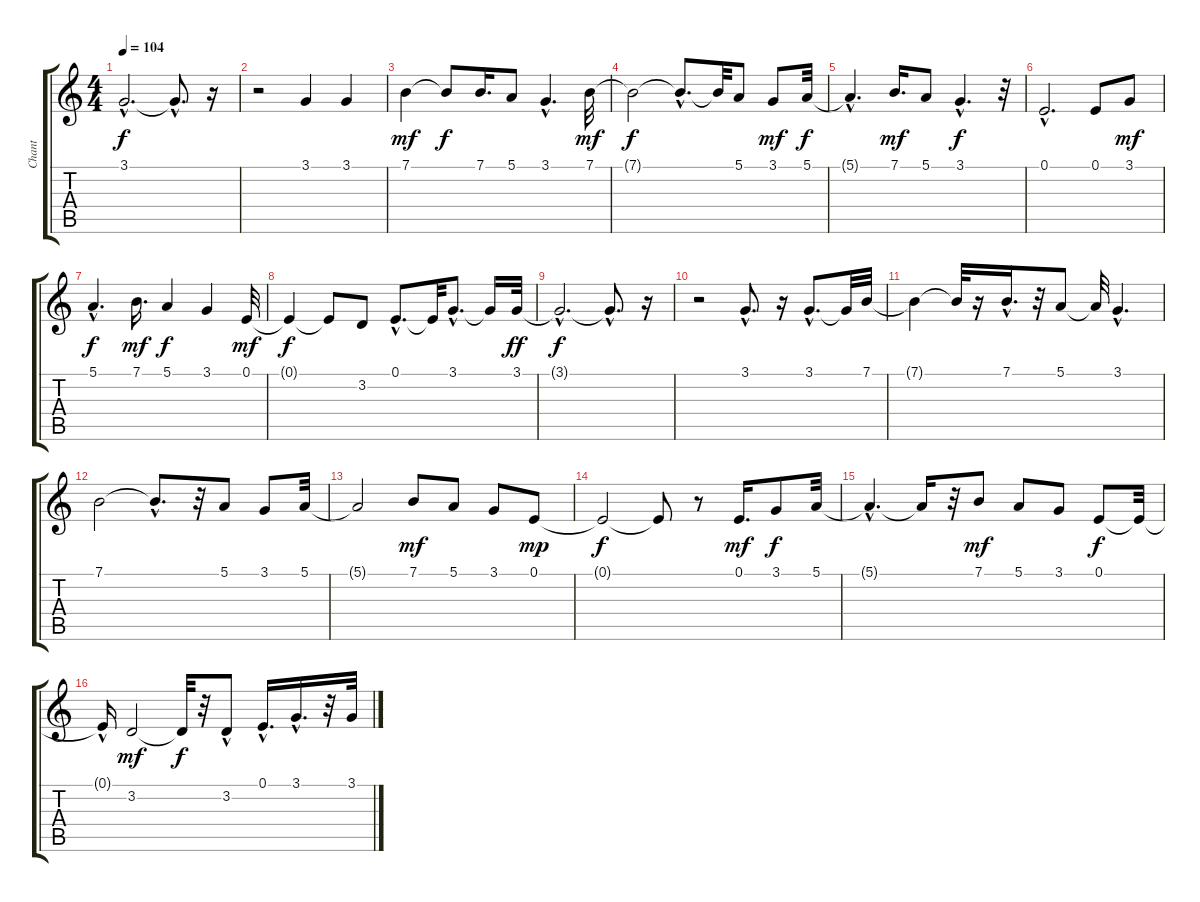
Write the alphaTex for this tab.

\track ("Chant" "Chant") {instrument accordion}
\staff {score tabs}
\tuning (E4 B3 G3 D3 A2 E2) {hide}
\ts (4 4)
\tempo 104
\clef g2
\ks c
3.1{hac t}.2{d dy f} 3.1{hac t}.8{d} r.16 |
r.2 3.1.4 3.1.4 |
7.1.4{dy mf} 7.1{t}.8{dy f} 7.1.16{d} 5.1.8 3.1{hac}.4{d} 7.1.32{dy mf} |
7.1{t}.2{dy f} 7.1{hac t}.8{d} 7.1{t}.32 5.1.8 3.1.8{dy mf} 5.1.32{dy f} |
5.1{hac t}.4{d} 7.1.16{d dy mf} 5.1.8 3.1{hac}.4{d dy f} r.32 |
0.1{hac}.2{d} 0.1.8 3.1.8{dy mf} |
5.1{hac}.4{d dy f} 7.1.16{d dy mf} 5.1.4{dy f} 3.1.4 0.1.32{dy mf} |
0.1{t}.4{dy f} 0.1{t}.8 3.2.8 0.1{hac}.8{d} 0.1{t}.32 3.1{hac}.8{d} 3.1{t}.16 3.1.32{dy ff} |
3.1{hac t}.2{d dy f} 3.1{hac t}.8{d} r.16 |
r.2 3.1{hac}.8{d} r.16 3.1{hac}.8{d} 3.1{t}.32 7.1.32 |
7.1{t}.4 7.1{t}.32 r.16 7.1{hac}.16{d} r.32 5.1.8 5.1{t}.32 3.1{hac}.4{d} |
7.1.2 7.1{hac t}.8{d} r.32 5.1.8 3.1.8 5.1.32 |
5.1{t}.2 7.1.8{dy mf} 5.1.8 3.1.8 0.1.8{dy mp} |
0.1{t}.2{dy f} 0.1{t}.8 r.8 0.1.16{d dy mf} 3.1.8{dy f} 5.1.32 |
5.1{hac t}.4{d} 5.1{t}.16 r.32 7.1.8{dy mf} 5.1.8 3.1.8 0.1.8{dy f} 0.1{t}.32 |
0.1{hac t}.16 3.2.2{dy mf} 3.2{t}.32{dy f} r.32 3.2{hac}.8 0.1{hac}.16{d} 3.1{hac}.16{d} r.32 3.1.32
